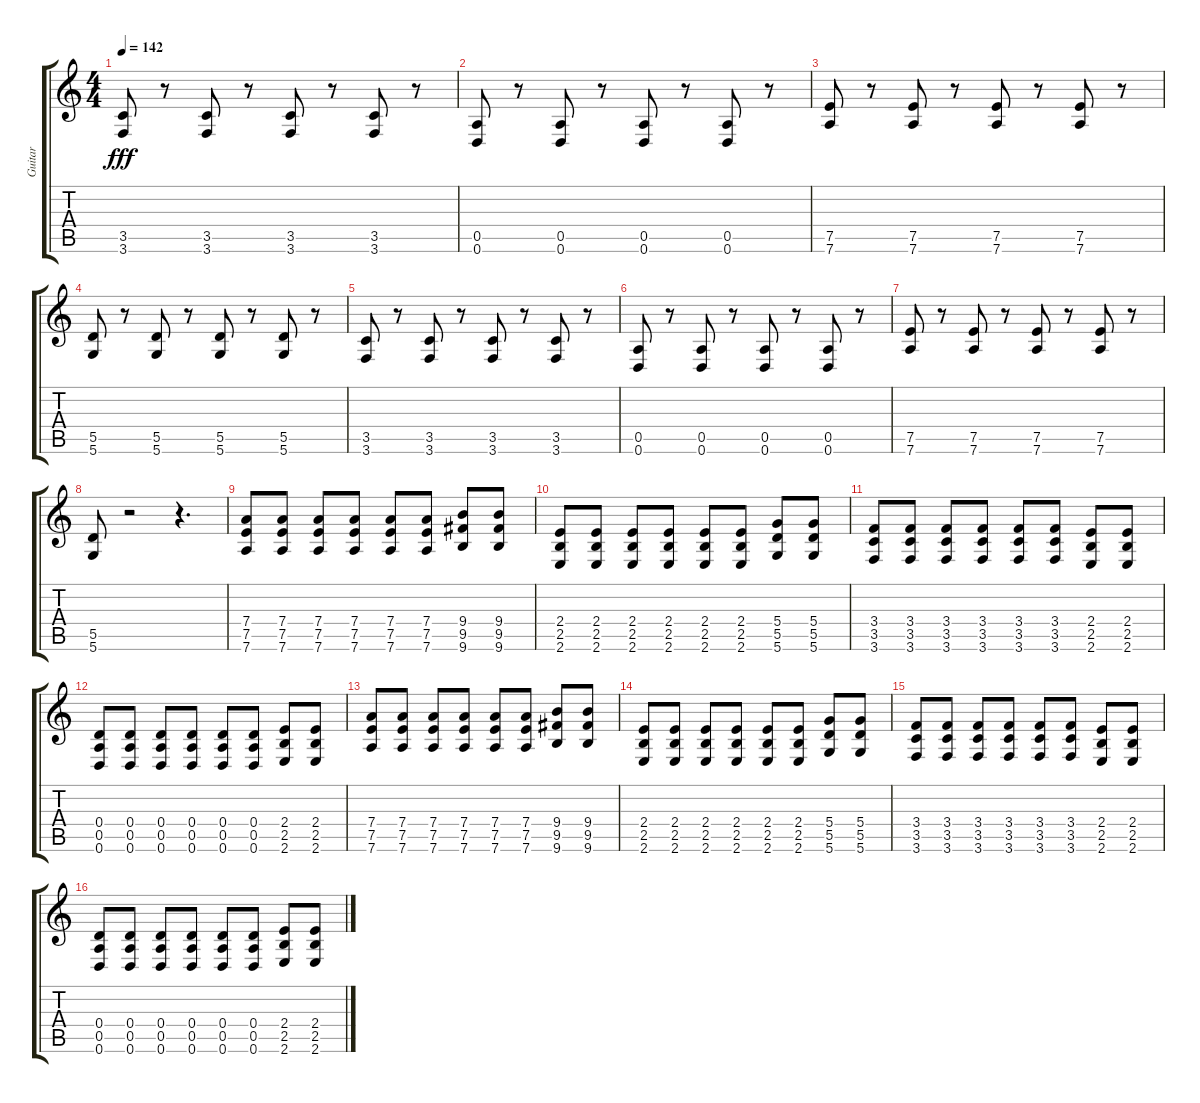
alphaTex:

\track ("Guitar" "Guitar") {instrument distortionguitar}
\staff {score tabs}
\tuning (E4 B3 G3 D3 A2 D2) {hide}
\ts (4 4)
\tempo 142
\clef g2
\ks c
(3.5 3.6).8{dy fff} r.8 (3.5 3.6).8 r.8 (3.5 3.6).8 r.8 (3.5 3.6).8 r.8 |
(0.5 0.6).8 r.8 (0.5 0.6).8 r.8 (0.5 0.6).8 r.8 (0.5 0.6).8 r.8 |
(7.5 7.6).8 r.8 (7.5 7.6).8 r.8 (7.5 7.6).8 r.8 (7.5 7.6).8 r.8 |
(5.5 5.6).8 r.8 (5.5 5.6).8 r.8 (5.5 5.6).8 r.8 (5.5 5.6).8 r.8 |
(3.5 3.6).8 r.8 (3.5 3.6).8 r.8 (3.5 3.6).8 r.8 (3.5 3.6).8 r.8 |
(0.5 0.6).8 r.8 (0.5 0.6).8 r.8 (0.5 0.6).8 r.8 (0.5 0.6).8 r.8 |
(7.5 7.6).8 r.8 (7.5 7.6).8 r.8 (7.5 7.6).8 r.8 (7.5 7.6).8 r.8 |
(5.5 5.6).8 r.2 r.4{d} |
(7.4 7.5 7.6).8 (7.4 7.5 7.6).8 (7.4 7.5 7.6).8 (7.4 7.5 7.6).8 (7.4 7.5 7.6).8 (7.4 7.5 7.6).8 (9.4 9.5 9.6).8 (9.4 9.5 9.6).8 |
(2.4 2.5 2.6).8 (2.4 2.5 2.6).8 (2.4 2.5 2.6).8 (2.4 2.5 2.6).8 (2.4 2.5 2.6).8 (2.4 2.5 2.6).8 (5.4 5.5 5.6).8 (5.4 5.5 5.6).8 |
(3.4 3.5 3.6).8 (3.4 3.5 3.6).8 (3.4 3.5 3.6).8 (3.4 3.5 3.6).8 (3.4 3.5 3.6).8 (3.4 3.5 3.6).8 (2.4 2.5 2.6).8 (2.4 2.5 2.6).8 |
(0.4 0.5 0.6).8 (0.4 0.5 0.6).8 (0.4 0.5 0.6).8 (0.4 0.5 0.6).8 (0.4 0.5 0.6).8 (0.4 0.5 0.6).8 (2.4 2.5 2.6).8 (2.4 2.5 2.6).8 |
(7.4 7.5 7.6).8 (7.4 7.5 7.6).8 (7.4 7.5 7.6).8 (7.4 7.5 7.6).8 (7.4 7.5 7.6).8 (7.4 7.5 7.6).8 (9.4 9.5 9.6).8 (9.4 9.5 9.6).8 |
(2.4 2.5 2.6).8 (2.4 2.5 2.6).8 (2.4 2.5 2.6).8 (2.4 2.5 2.6).8 (2.4 2.5 2.6).8 (2.4 2.5 2.6).8 (5.4 5.5 5.6).8 (5.4 5.5 5.6).8 |
(3.4 3.5 3.6).8 (3.4 3.5 3.6).8 (3.4 3.5 3.6).8 (3.4 3.5 3.6).8 (3.4 3.5 3.6).8 (3.4 3.5 3.6).8 (2.4 2.5 2.6).8 (2.4 2.5 2.6).8 |
(0.4 0.5 0.6).8 (0.4 0.5 0.6).8 (0.4 0.5 0.6).8 (0.4 0.5 0.6).8 (0.4 0.5 0.6).8 (0.4 0.5 0.6).8 (2.4 2.5 2.6).8 (2.4 2.5 2.6).8
